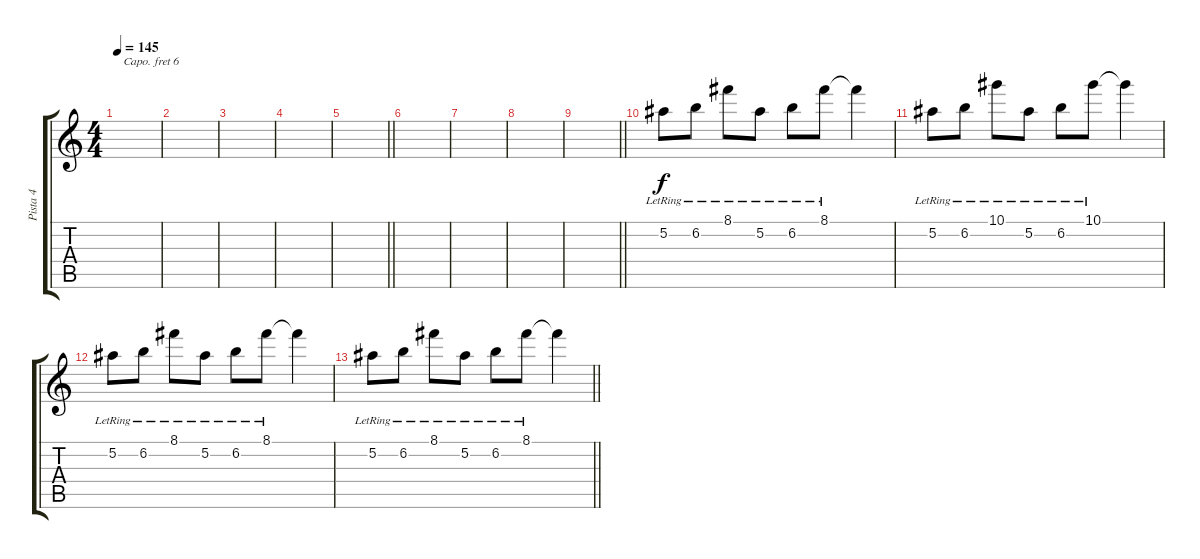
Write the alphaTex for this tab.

\track ("Pista 4" "Pista 4") {instrument electricguitarjazz}
\staff {score tabs}
\capo 6
\tuning (E4 B3 G3 D3 A2 D2) {hide}
\ts (4 4)
\tempo 145
\clef g2
\ks c
|
|
|
|
\barLineRight lightlight
|
|
|
|
\barLineRight lightlight
|
5.2{lr}.8 6.2{lr}.8 8.1{lr}.8 5.2{lr}.8 6.2{lr}.8 8.1{lr}.8 8.1{t}.4 |
5.2{lr}.8 6.2{lr}.8 10.1{lr}.8 5.2{lr}.8 6.2{lr}.8 10.1{lr}.8 10.1{t}.4 |
5.2{lr}.8 6.2{lr}.8 8.1{lr}.8 5.2{lr}.8 6.2{lr}.8 8.1{lr}.8 8.1{t}.4 |
\barLineRight lightlight
5.2{lr}.8 6.2{lr}.8 8.1{lr}.8 5.2{lr}.8 6.2{lr}.8 8.1{lr}.8 8.1{t}.4
